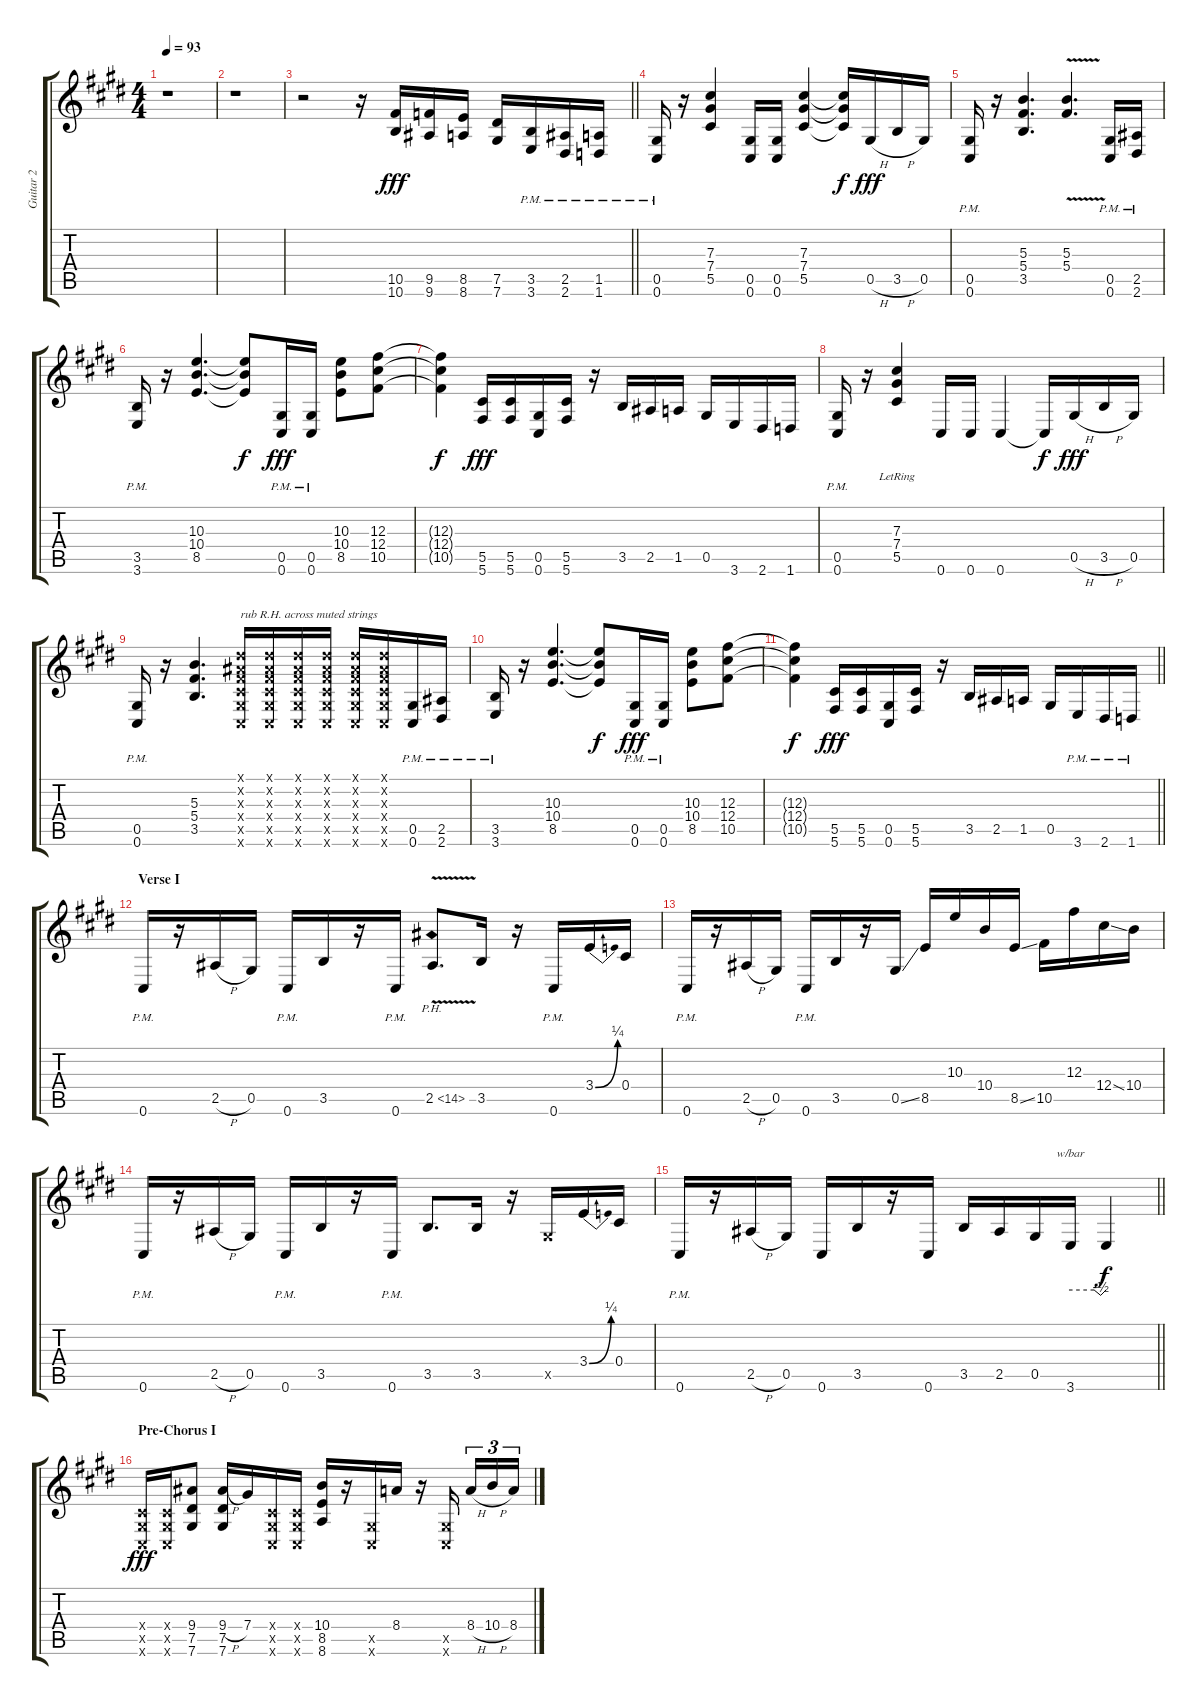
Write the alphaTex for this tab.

\track ("Guitar 2" "Guitar 2") {instrument distortionguitar}
\staff {score tabs}
\tuning (Eb4 Bb3 Gb3 Db3 Ab2 Db2) {hide}
\ts (4 4)
\tempo 93
\clef g2
\ks e
r.1{dy fff} |
r.1 |
\barLineRight lightlight
r.2 r.16 (10.5 10.6).16 (9.5 9.6).16 (8.5 8.6).16 (7.5 7.6).16 (3.5{pm} 3.6{pm}).16 (2.5{pm} 2.6{pm}).16 (1.5{pm} 1.6{pm}).16 |
(0.5{pm} 0.6{pm}).16 r.16 (7.3 7.4 5.5).4 (0.5 0.6).16 (0.5 0.6).16 (7.3 7.4 5.5).4 (7.3{t} 7.4{t} 5.5{t}).16{dy f} 0.5{h}.16{dy fff} 3.5{h}.16 0.5.16 |
(0.5{pm} 0.6{pm}).16 r.16 (5.3 5.4 3.5).4{d} (5.3{v} 5.4{v}).4{d} (0.5{pm} 0.6{pm}).16 (2.5{pm} 2.6{pm}).16 |
(3.5{pm} 3.6{pm}).16 r.16 (10.3 10.4 8.5).4{d} (10.3{t} 10.4{t} 8.5{t}).8{dy f} (0.5{pm} 0.6{pm}).16{dy fff} (0.5{pm} 0.6{pm}).16 (10.3 10.4 8.5).8 (12.3 12.4 10.5).8 |
(12.3{t} 12.4{t} 10.5{t}).4{dy f} (5.5 5.6).16{dy fff} (5.5 5.6).16 (0.5 0.6).16 (5.5 5.6).16 r.16 3.5.16 2.5.16 1.5.16 0.5.16 3.6.16 2.6.16 1.6.16 |
(0.5{pm} 0.6{pm}).16 r.16 (7.3{lr} 7.4{lr} 5.5{lr}).4 0.6.16 0.6.16 0.6.4 0.6{t}.16{dy f} 0.5{h}.16{dy fff} 3.5{h}.16 0.5.16 |
(0.5 0.6{pm}).16 r.16 (5.3 5.4 3.5).4{d} (0.1{x} 0.2{x} 0.3{x} 0.4{x} 0.5{x} 0.6{x}).16{txt "rub R.H. across muted strings"} (0.1{x} 0.2{x} 0.3{x} 0.4{x} 0.5{x} 0.6{x}).16 (0.1{x} 0.2{x} 0.3{x} 0.4{x} 0.5{x} 0.6{x}).16 (0.1{x} 0.2{x} 0.3{x} 0.4{x} 0.5{x} 0.6{x}).16 (0.1{x} 0.2{x} 0.3{x} 0.4{x} 0.5{x} 0.6{x}).16 (0.1{x} 0.2{x} 0.3{x} 0.4{x} 0.5{x} 0.6{x}).16 (0.5{pm} 0.6{pm}).16 (2.5{pm} 2.6{pm}).16 |
(3.5{pm} 3.6{pm}).16 r.16 (10.3 10.4 8.5).4{d} (10.3{t} 10.4{t} 8.5{t}).8{dy f} (0.5{pm} 0.6{pm}).16{dy fff} (0.5{pm} 0.6{pm}).16 (10.3 10.4 8.5).8 (12.3 12.4 10.5).8 |
\barLineRight lightlight
(12.3{t} 12.4{t} 10.5{t}).4{dy f} (5.5 5.6).16{dy fff} (5.5 5.6).16 (0.5 0.6).16 (5.5 5.6).16 r.16 3.5.16 2.5.16 1.5.16 0.5.16 3.6{pm}.16 2.6{pm}.16 1.6{pm}.16 |
\section ("" "Verse I")
0.6{pm}.16 r.16 2.5{h}.16 0.5.16 0.6{pm}.16 3.5.16 r.16 0.6{pm}.16 2.5{ph 12 v}.8{d} 3.5.16 r.16 0.6{pm}.16 3.4{be (bend 0 0 60 1)}.16 0.4.16 |
0.6{pm}.16 r.16 2.5{h}.16 0.5.16 0.6{pm}.16 3.5.16 r.16 0.5{ss}.16 8.5.16 10.3.16 10.4.16 8.5{ss}.16 10.5.16 12.3.16 12.4{ss}.16 10.4.16 |
0.6{pm}.16 r.16 2.5{h}.16 0.5.16 0.6{pm}.16 3.5.16 r.16 0.6{pm}.16 3.5.8{d} 3.5.16 r.16 0.5{x}.16 3.4{be (bend 0 0 60 1)}.16 0.4.16 |
\barLineRight lightlight
0.6{pm}.16 r.16 2.5{h}.16 0.5.16 0.6.16 3.5.16 r.16 0.6.16 3.5.16 2.5.16 0.5.16 3.6.16{tbe (custom default 0 0 40 0 51 -2 60 0)} 3.6{t}.4{dy f} |
\section ("" "Pre-Chorus I")
(0.4{x} 0.5{x} 0.6{x}).16{dy fff} (0.4{x} 0.5{x} 0.6{x}).16 (9.4 7.5 7.6).8 (9.4{h} 7.5 7.6).16 7.4.16 (0.4{x} 0.5{x} 0.6{x}).16 (0.4{x} 0.5{x} 0.6{x}).16 (10.4 8.5 8.6).16 r.16 (0.5{x} 0.6{x}).16 8.4.16 r.16 (0.5{x} 0.6{x}).16{beam splitsecondary} 8.4{h}.16{tu (3 2)} 10.4{h}.16{tu (3 2)} 8.4.16{tu (3 2)}
